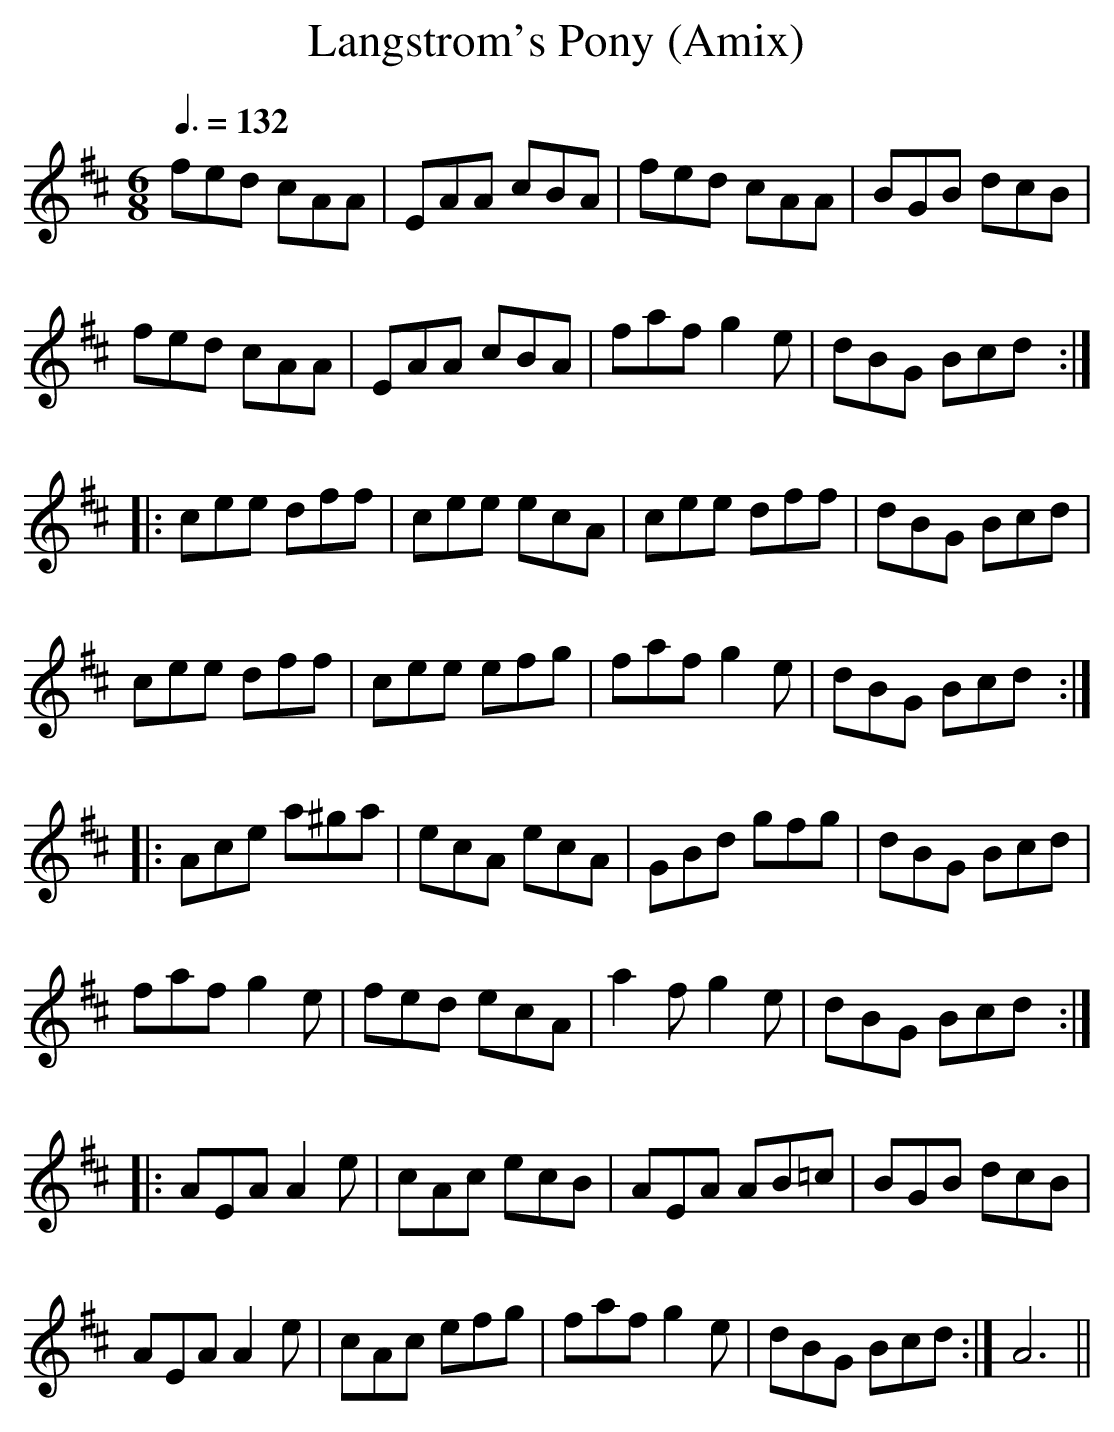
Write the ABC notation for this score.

X:1
T:Langstrom's Pony (Amix) %4
Q:3/8=132
M:6/8
L:1/8
K:Amix
fed cAA|EAA cBA|fed cAA|BGB dcB|
fed cAA|EAA cBA|faf g2e|dBG Bcd:|
|:cee dff|cee ecA|cee dff|dBG Bcd|
cee dff|cee efg|faf g2e|dBG Bcd:|
|:Ace a^ga|ecA ecA|GBd gfg|dBG Bcd|
faf g2e|fed ecA|a2f g2e|dBG Bcd:|
|:AEA A2e|cAc ecB|AEA AB=c|BGB dcB|
AEA A2e|cAc efg|faf g2e|dBG Bcd:|A6||
